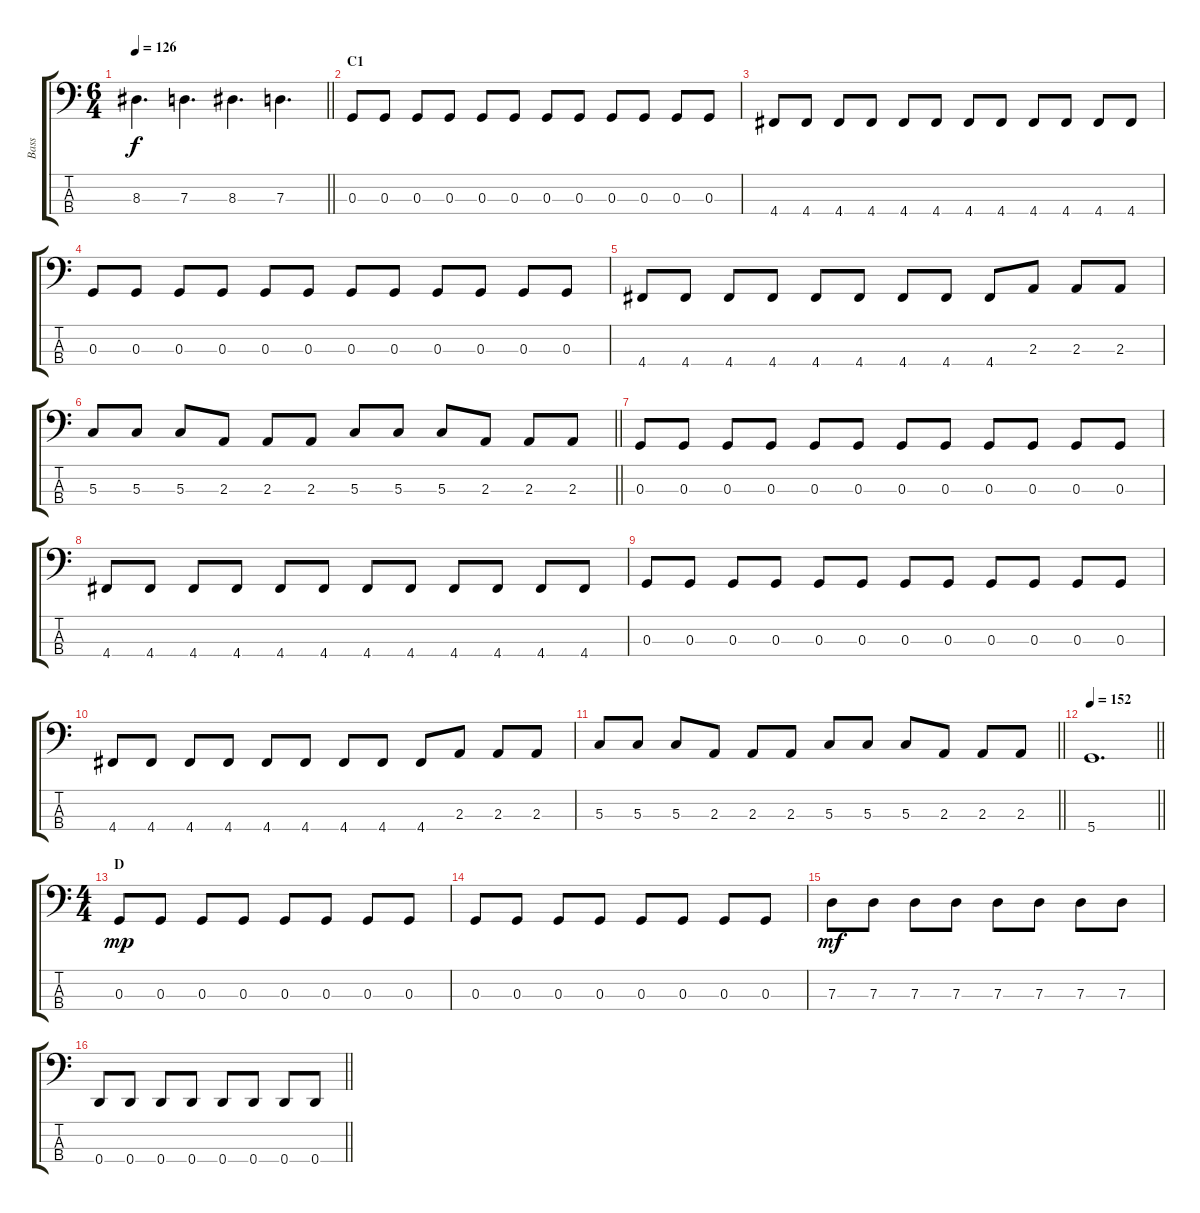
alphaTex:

\track ("Bass" "Bass") {instrument electricbassfinger}
\staff {score tabs}
\tuning (F2 C2 G1 D1) {hide}
\ts (6 4)
\tempo 126
\clef f4
\barLineRight lightlight
\ks c
8.3.4{d dy f} 7.3.4{d} 8.3.4{d} 7.3.4{d} |
\section ("" "C1")
0.3.8 0.3.8 0.3.8 0.3.8 0.3.8 0.3.8 0.3.8 0.3.8 0.3.8 0.3.8 0.3.8 0.3.8 |
4.4.8 4.4.8 4.4.8 4.4.8 4.4.8 4.4.8 4.4.8 4.4.8 4.4.8 4.4.8 4.4.8 4.4.8 |
0.3.8 0.3.8 0.3.8 0.3.8 0.3.8 0.3.8 0.3.8 0.3.8 0.3.8 0.3.8 0.3.8 0.3.8 |
4.4.8 4.4.8 4.4.8 4.4.8 4.4.8 4.4.8 4.4.8 4.4.8 4.4.8 2.3.8 2.3.8 2.3.8 |
\barLineRight lightlight
5.3.8 5.3.8 5.3.8 2.3.8 2.3.8 2.3.8 5.3.8 5.3.8 5.3.8 2.3.8 2.3.8 2.3.8 |
\section ("" "")
0.3.8 0.3.8 0.3.8 0.3.8 0.3.8 0.3.8 0.3.8 0.3.8 0.3.8 0.3.8 0.3.8 0.3.8 |
4.4.8 4.4.8 4.4.8 4.4.8 4.4.8 4.4.8 4.4.8 4.4.8 4.4.8 4.4.8 4.4.8 4.4.8 |
0.3.8 0.3.8 0.3.8 0.3.8 0.3.8 0.3.8 0.3.8 0.3.8 0.3.8 0.3.8 0.3.8 0.3.8 |
4.4.8 4.4.8 4.4.8 4.4.8 4.4.8 4.4.8 4.4.8 4.4.8 4.4.8 2.3.8 2.3.8 2.3.8 |
\barLineRight lightlight
5.3.8 5.3.8 5.3.8 2.3.8 2.3.8 2.3.8 5.3.8 5.3.8 5.3.8 2.3.8 2.3.8 2.3.8 |
\tempo 152
\barLineRight lightlight
5.4.1{d} |
\ts (4 4)
\section ("" "D")
0.3.8{dy mp} 0.3.8 0.3.8 0.3.8 0.3.8 0.3.8 0.3.8 0.3.8 |
0.3.8 0.3.8 0.3.8 0.3.8 0.3.8 0.3.8 0.3.8 0.3.8 |
7.3.8{dy mf} 7.3.8 7.3.8 7.3.8 7.3.8 7.3.8 7.3.8 7.3.8 |
\barLineRight lightlight
0.4.8 0.4.8 0.4.8 0.4.8 0.4.8 0.4.8 0.4.8 0.4.8
